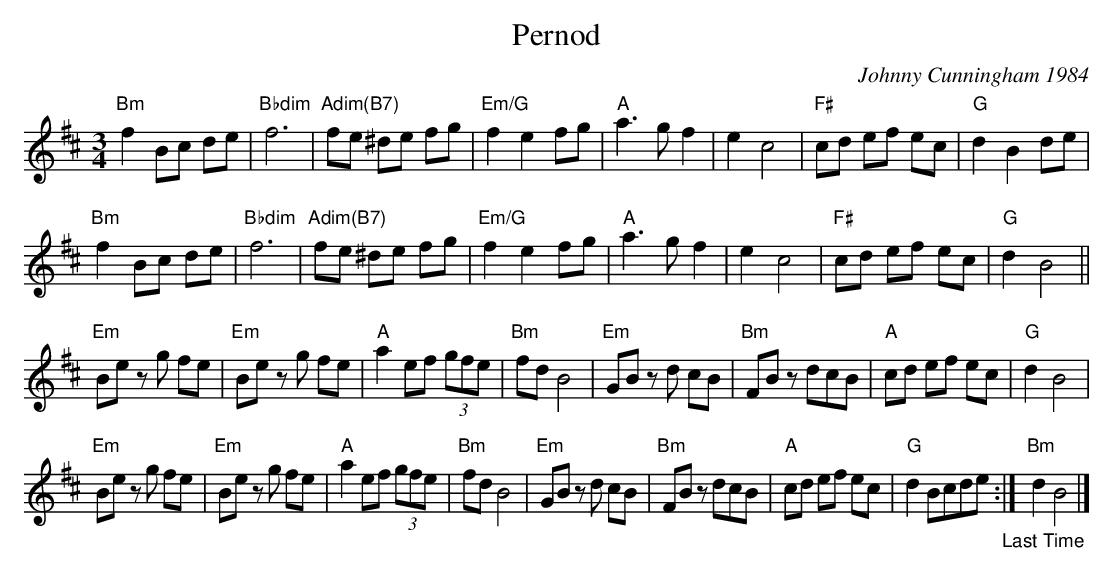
X:1
T:Pernod
C:Johnny Cunningham 1984
M:3/4
K:Bm
"Bm"f2Bc de|"Bbdim"f6|"Adim(B7)"fe ^de fg|"Em/G"f2e2fg|\
"A"a3gf2|e2c4|"F#"cd ef ec|"G"d2B2 de|
"Bm"f2Bc de|"Bbdim"f6|"Adim(B7)"fe ^de fg|"Em/G"f2e2fg|\
"A"a3gf2|e2c4|"F#"cd ef ec|"G"d2B4||
"Em"Be zg fe|"Em"Be zg fe|"A"a2 ef (3gfe|"Bm"fdB4|\
"Em"GB zd cB|"Bm"FB zdcB|"A"cd ef ec|"G" d2B4|
"Em"Be zg fe|"Em"Be zg fe|"A"a2 ef (3gfe|"Bm"fdB4|\
"Em"GB zd cB|"Bm"FB zdcB|"A"cd ef ec|"G"d2Bcde"_Last Time":|"Bm" d2B4|]
